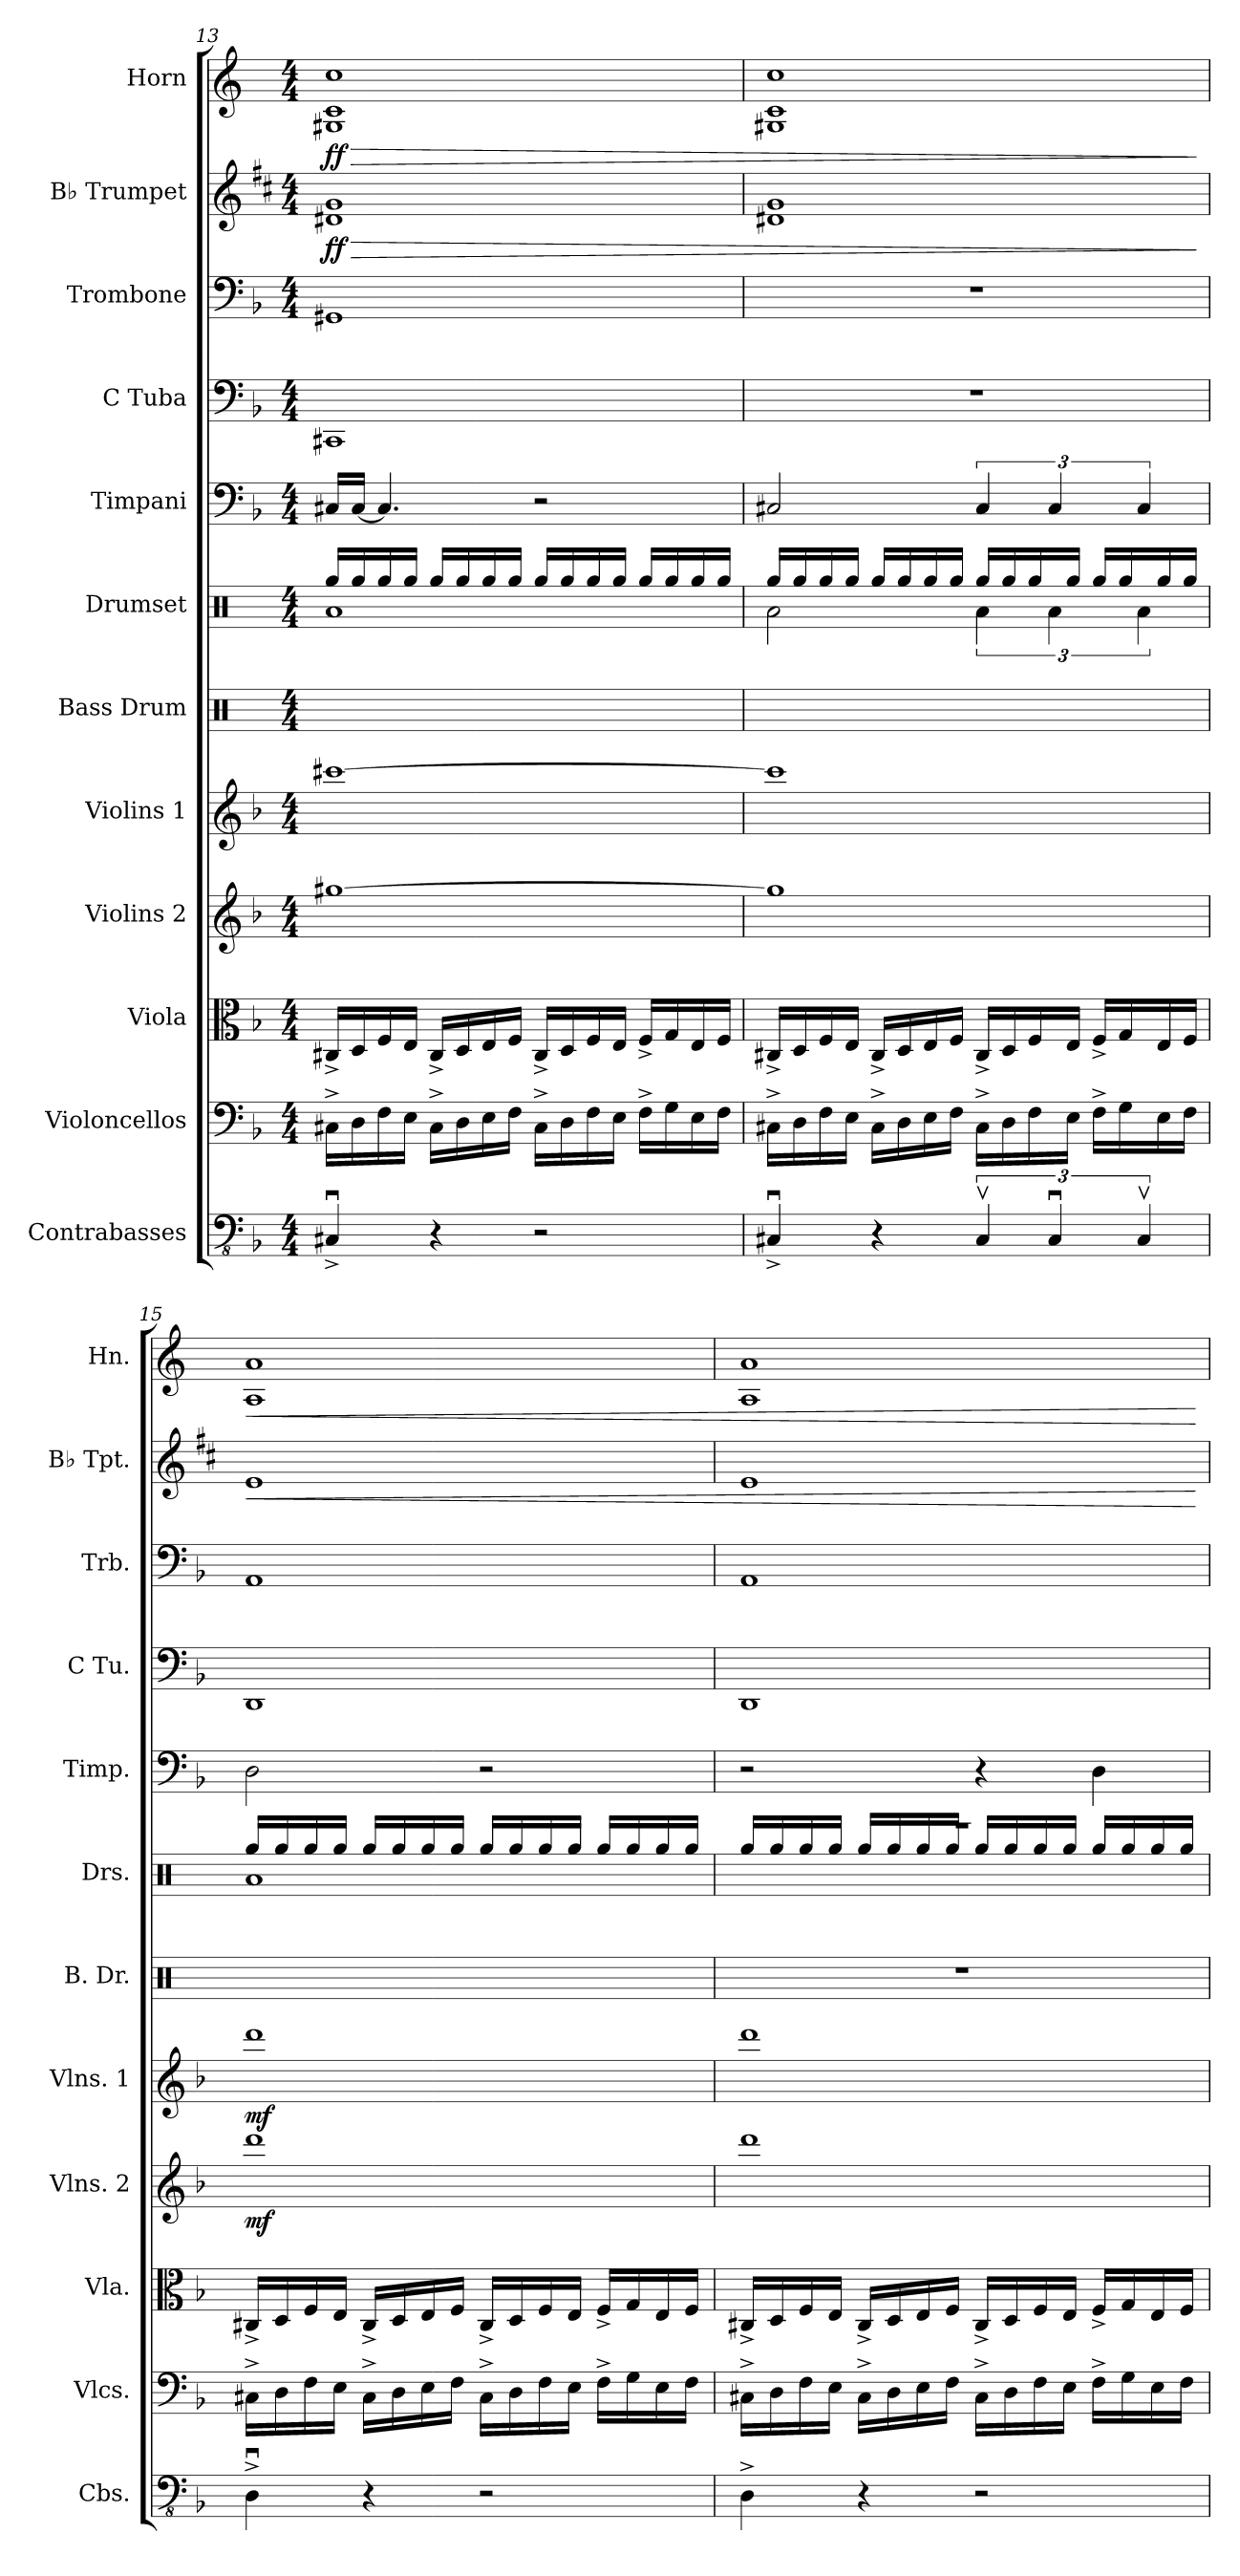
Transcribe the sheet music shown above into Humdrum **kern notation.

**kern	**kern	**kern	**kern	**dynam	**kern	**dynam	**kern	**kern	**kern	**kern	**kern	**kern	**dynam	**kern	**dynam
*part12	*part11	*part10	*part9	*part9	*part8	*part8	*part7	*part6	*part5	*part4	*part3	*part2	*part2	*part1	*part1
*staff12	*staff11	*staff10	*staff9	*staff9	*staff8	*staff8	*staff7	*staff6	*staff5	*staff4	*staff3	*staff2	*staff2	*staff1	*staff1
*I"Contrabasses	*I"Violoncellos	*I"Viola	*I"Violins 2	*	*I"Violins 1	*	*I"Bass Drum	*I"Drumset	*I"Timpani	*I"C Tuba	*I"Trombone	*I"B♭ Trumpet	*	*I"Horn	*
*I'Cbs.	*I'Vlcs.	*I'Vla.	*I'Vlns. 2	*	*I'Vlns. 1	*	*I'B. Dr.	*I'Drs.	*I'Timp.	*I'C Tu.	*I'Trb.	*I'B♭ Tpt.	*	*I'Hn.	*
!!LO:PB:g=z
*clefFv4	*clefF4	*clefC3	*clefG2	*	*clefG2	*	*clefX	*clefX	*clefF4	*clefF4	*clefF4	*clefG2	*	*clefG2	*
*	*	*	*	*	*	*	*	*	*	*	*	*ITrd1c2	*	*ITrd4c7	*
*k[b-]	*k[b-]	*k[b-]	*k[b-]	*	*k[b-]	*	*k[]	*k[]	*k[b-]	*k[b-]	*k[b-]	*k[]	*	*k[b-]	*
*F:	*F:	*F:	*F:	*	*F:	*	*C:	*C:	*F:	*F:	*F:	*C:	*	*F:	*
*M4/4	*M4/4	*M4/4	*M4/4	*	*M4/4	*	*M4/4	*M4/4	*M4/4	*M4/4	*M4/4	*M4/4	*	*M4/4	*
=13	=13	=13	=13	=13	=13	=13	=13	=13	=13	=13	=13	=13	=13	=13	=13
*	*	*	*	*	*	*	*	*^	*	*	*	*	*	*	*
!	!	!	!	!	!	!	!	!	!	!	!	!	!	!LO:HP:b	!	!LO:HP:b
*	*	*	*	*	*	*	*	*	*	*	*	*	*	*	*^	*
!	!	!	!	!	!	!	!	!	!	!	!	!	!	!LO:DY:n=1:b	!	!	!LO:DY:n=1:b
4CC#Xu^/	16C#X^\LL	16C#X^/LL	[1gg#X	.	[1ccc#X	.	1R	1Ra	16Rgg/LL	16C#X/LL	1CC#X	1GG#X	1c#X 1f	> ff	1f	1C#X 1F	> ff
.	16D\	16D/	.	.	.	.	.	.	16Rgg/	[16C#/JJ	.	.	.	.	.	.	.
.	16F\	16F/	.	.	.	.	.	.	16Rgg/	4.C#/]	.	.	.	.	.	.	.
.	16E\JJ	16E/JJ	.	.	.	.	.	.	16Rgg/JJ	.	.	.	.	.	.	.	.
4r	16C#^\LL	16C#^/LL	.	.	.	.	.	.	16Rgg/LL	.	.	.	.	.	.	.	.
.	16D\	16D/	.	.	.	.	.	.	16Rgg/	.	.	.	.	.	.	.	.
.	16E\	16E/	.	.	.	.	.	.	16Rgg/	.	.	.	.	.	.	.	.
.	16F\JJ	16F/JJ	.	.	.	.	.	.	16Rgg/JJ	.	.	.	.	.	.	.	.
2r	16C#^\LL	16C#^/LL	.	.	.	.	.	.	16Rgg/LL	2r	.	.	.	.	.	.	.
.	16D\	16D/	.	.	.	.	.	.	16Rgg/	.	.	.	.	.	.	.	.
.	16F\	16F/	.	.	.	.	.	.	16Rgg/	.	.	.	.	.	.	.	.
.	16E\JJ	16E/JJ	.	.	.	.	.	.	16Rgg/JJ	.	.	.	.	.	.	.	.
.	16F^\LL	16F^/LL	.	.	.	.	.	.	16Rgg/LL	.	.	.	.	.	.	.	.
.	16G\	16G/	.	.	.	.	.	.	16Rgg/	.	.	.	.	.	.	.	.
.	16E\	16E/	.	.	.	.	.	.	16Rgg/	.	.	.	.	.	.	.	.
.	16F\JJ	16F/JJ	.	.	.	.	.	.	16Rgg/JJ	.	.	.	.	.	.	.	.
=14	=14	=14	=14	=14	=14	=14	=14	=14	=14	=14	=14	=14	=14	=14	=14	=14	=14
4CC#Xu^/	16C#X^\LL	16C#X^/LL	1gg#]	.	1ccc#]	.	2R\	2Ra\	16Rgg/LL	2C#X/	1r	1r	1c#X 1f	.	1f	1C#X 1F	.
.	16D\	16D/	.	.	.	.	.	.	16Rgg/	.	.	.	.	.	.	.	.
.	16F\	16F/	.	.	.	.	.	.	16Rgg/	.	.	.	.	.	.	.	.
.	16E\JJ	16E/JJ	.	.	.	.	.	.	16Rgg/JJ	.	.	.	.	.	.	.	.
4r	16C#^\LL	16C#^/LL	.	.	.	.	.	.	16Rgg/LL	.	.	.	.	.	.	.	.
.	16D\	16D/	.	.	.	.	.	.	16Rgg/	.	.	.	.	.	.	.	.
.	16E\	16E/	.	.	.	.	.	.	16Rgg/	.	.	.	.	.	.	.	.
.	16F\JJ	16F/JJ	.	.	.	.	.	.	16Rgg/JJ	.	.	.	.	.	.	.	.
6CC#v/	16C#^\LL	16C#^/LL	.	.	.	.	6R\	6Ra\	16Rgg/LL	6C#/	.	.	.	.	.	.	.
.	16D\	16D/	.	.	.	.	.	.	16Rgg/	.	.	.	.	.	.	.	.
.	16F\	16F/	.	.	.	.	.	.	16Rgg/	.	.	.	.	.	.	.	.
6CC#u/	.	.	.	.	.	.	6R\	6Ra\	.	6C#/	.	.	.	.	.	.	.
.	16E\JJ	16E/JJ	.	.	.	.	.	.	16Rgg/JJ	.	.	.	.	.	.	.	.
.	16F^\LL	16F^/LL	.	.	.	.	.	.	16Rgg/LL	.	.	.	.	.	.	.	.
.	16G\	16G/	.	.	.	.	.	.	16Rgg/	.	.	.	.	.	.	.	.
6CC#v/	.	.	.	.	.	.	6R\	6Ra\	.	6C#/	.	.	.	.	.	.	.
.	16E\	16E/	.	.	.	.	.	.	16Rgg/	.	.	.	.	.	.	.	.
.	16F\JJ	16F/JJ	.	.	.	.	.	.	16Rgg/JJ	.	.	.	.	.	.	.	.
*	*	*	*	*	*	*	*	*v	*v	*	*	*	*	*	*v	*v	*
.	.	.	.	.	.	.	.	.	.	.	.	.	]	.	]
!!LO:PB:g=z
=15	=15	=15	=15	=15	=15	=15	=15	=15	=15	=15	=15	=15	=15	=15	=15
*	*	*	*	*	*	*	*	*^	*	*	*	*	*	*	*
!	!	!	!	!LO:DY:b	!	!LO:DY:b	!	!	!	!	!	!	!	!LO:HP:b	!	!LO:HP:b
*	*	*	*	*	*	*	*	*	*	*	*	*	*	*	*^	*
4DDu^\	16C#X^\LL	16C#X^/LL	1ddd	mf	1ddd	mf	1R	1Ra	16Rgg/LL	2D\	1DD	1AA	1d	<	1d	1D	<
.	16D\	16D/	.	.	.	.	.	.	16Rgg/	.	.	.	.	.	.	.	.
.	16F\	16F/	.	.	.	.	.	.	16Rgg/	.	.	.	.	.	.	.	.
.	16E\JJ	16E/JJ	.	.	.	.	.	.	16Rgg/JJ	.	.	.	.	.	.	.	.
4r	16C#^\LL	16C#^/LL	.	.	.	.	.	.	16Rgg/LL	.	.	.	.	.	.	.	.
.	16D\	16D/	.	.	.	.	.	.	16Rgg/	.	.	.	.	.	.	.	.
.	16E\	16E/	.	.	.	.	.	.	16Rgg/	.	.	.	.	.	.	.	.
.	16F\JJ	16F/JJ	.	.	.	.	.	.	16Rgg/JJ	.	.	.	.	.	.	.	.
2r	16C#^\LL	16C#^/LL	.	.	.	.	.	.	16Rgg/LL	2r	.	.	.	.	.	.	.
.	16D\	16D/	.	.	.	.	.	.	16Rgg/	.	.	.	.	.	.	.	.
.	16F\	16F/	.	.	.	.	.	.	16Rgg/	.	.	.	.	.	.	.	.
.	16E\JJ	16E/JJ	.	.	.	.	.	.	16Rgg/JJ	.	.	.	.	.	.	.	.
.	16F^\LL	16F^/LL	.	.	.	.	.	.	16Rgg/LL	.	.	.	.	.	.	.	.
.	16G\	16G/	.	.	.	.	.	.	16Rgg/	.	.	.	.	.	.	.	.
.	16E\	16E/	.	.	.	.	.	.	16Rgg/	.	.	.	.	.	.	.	.
.	16F\JJ	16F/JJ	.	.	.	.	.	.	16Rgg/JJ	.	.	.	.	.	.	.	.
=16	=16	=16	=16	=16	=16	=16	=16	=16	=16	=16	=16	=16	=16	=16	=16	=16	=16
4DD^\	16C#X^\LL	16C#X^/LL	1ddd	.	1ddd	.	1r	1r	16Rgg/LL	2r	1DD	1AA	1d	.	1d	1D	.
.	16D\	16D/	.	.	.	.	.	.	16Rgg/	.	.	.	.	.	.	.	.
.	16F\	16F/	.	.	.	.	.	.	16Rgg/	.	.	.	.	.	.	.	.
.	16E\JJ	16E/JJ	.	.	.	.	.	.	16Rgg/JJ	.	.	.	.	.	.	.	.
4r	16C#^\LL	16C#^/LL	.	.	.	.	.	.	16Rgg/LL	.	.	.	.	.	.	.	.
.	16D\	16D/	.	.	.	.	.	.	16Rgg/	.	.	.	.	.	.	.	.
.	16E\	16E/	.	.	.	.	.	.	16Rgg/	.	.	.	.	.	.	.	.
.	16F\JJ	16F/JJ	.	.	.	.	.	.	16Rgg/JJ	.	.	.	.	.	.	.	.
2r	16C#^\LL	16C#^/LL	.	.	.	.	.	.	16Rgg/LL	4r	.	.	.	.	.	.	.
.	16D\	16D/	.	.	.	.	.	.	16Rgg/	.	.	.	.	.	.	.	.
.	16F\	16F/	.	.	.	.	.	.	16Rgg/	.	.	.	.	.	.	.	.
.	16E\JJ	16E/JJ	.	.	.	.	.	.	16Rgg/JJ	.	.	.	.	.	.	.	.
.	16F^\LL	16F^/LL	.	.	.	.	.	.	16Rgg/LL	4D\	.	.	.	.	.	.	.
.	16G\	16G/	.	.	.	.	.	.	16Rgg/	.	.	.	.	.	.	.	.
.	16E\	16E/	.	.	.	.	.	.	16Rgg/	.	.	.	.	.	.	.	.
.	16F\JJ	16F/JJ	.	.	.	.	.	.	16Rgg/JJ	.	.	.	.	.	.	.	.
*	*	*	*	*	*	*	*	*v	*v	*	*	*	*	*	*v	*v	*
.	.	.	.	.	.	.	.	.	.	.	.	.	[	.	[
=	=	=	=	=	=	=	=	=	=	=	=	=	=	=	=
*-	*-	*-	*-	*-	*-	*-	*-	*-	*-	*-	*-	*-	*-	*-	*-
